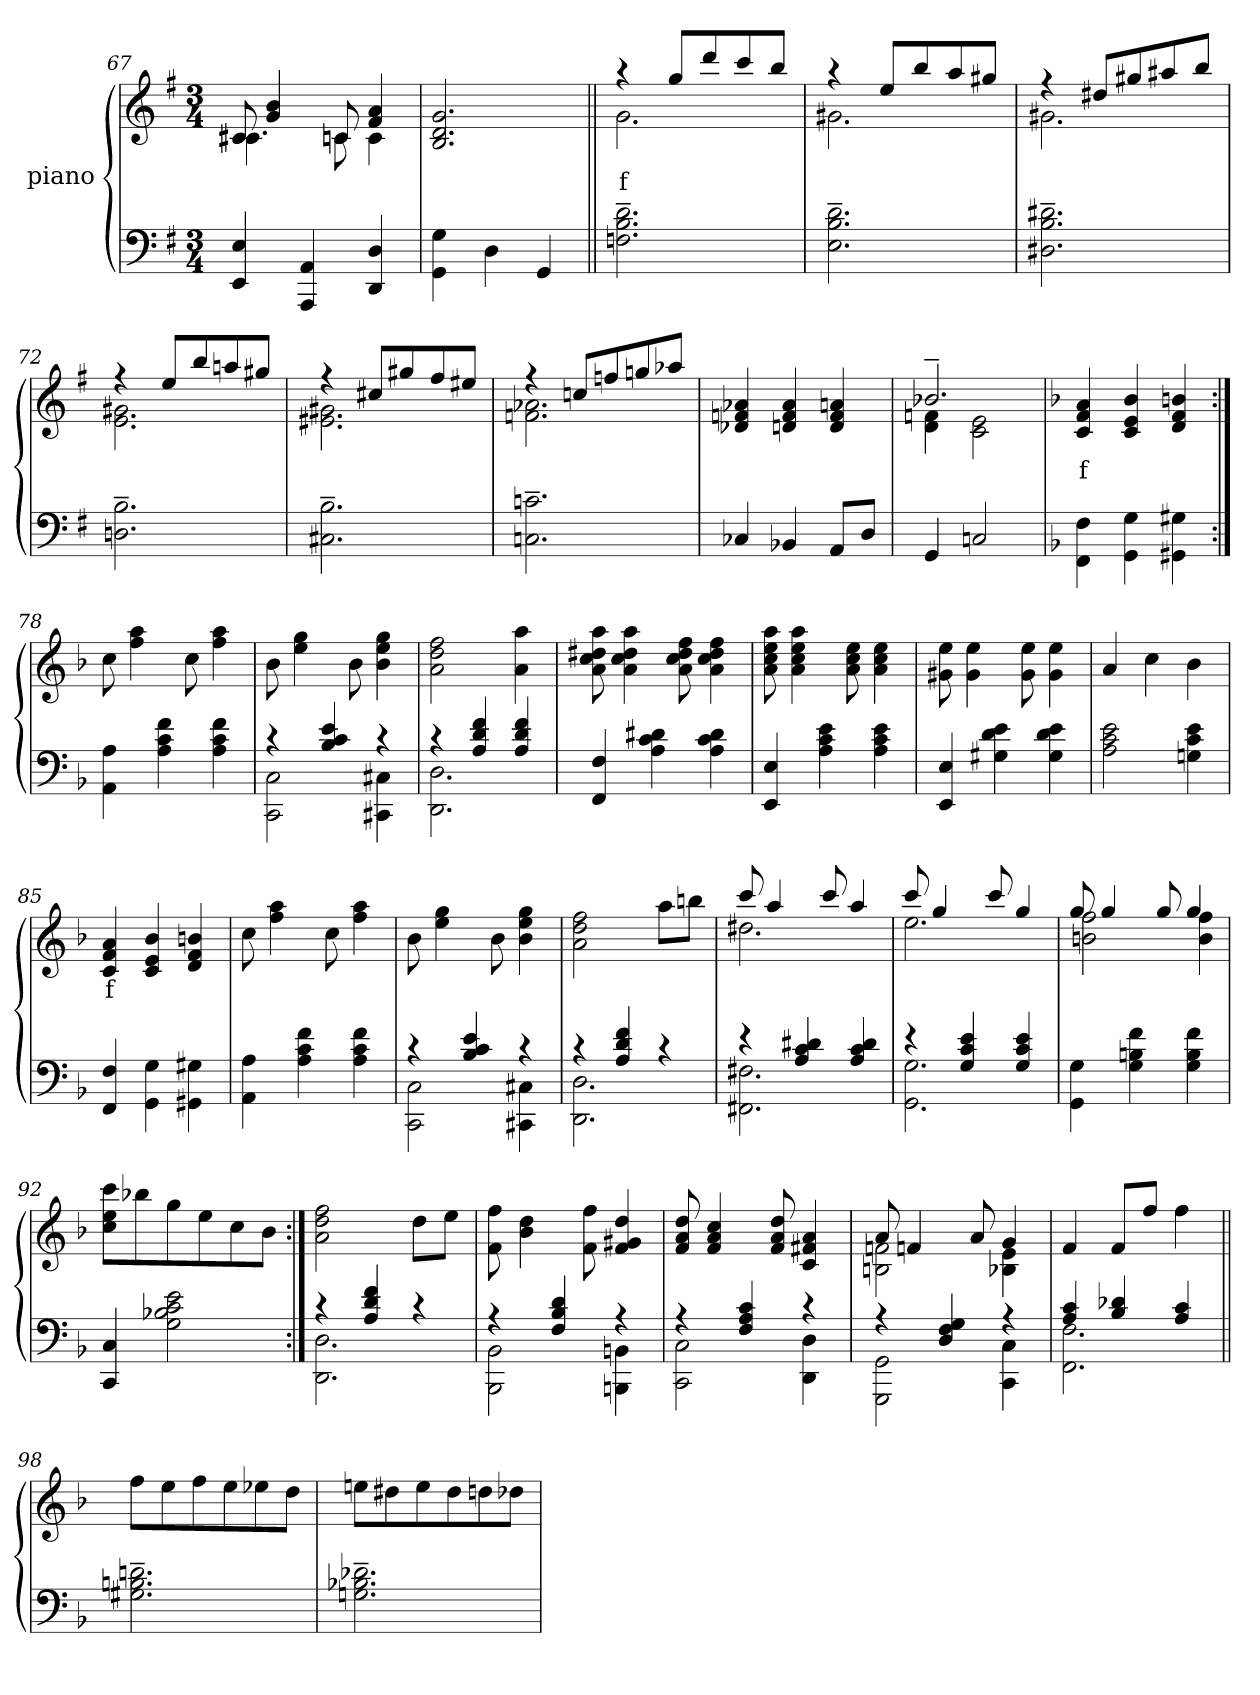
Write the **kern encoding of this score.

**kern	**kern	**text
*part2	*part1	*part1
*staff2	*staff1	*staff1
*	*I"piano	*
*clefF4	*clefG2	*
*k[f#]	*k[f#]	*
*M3/4	*M3/4	*
=67	=67	=67
*	*^	*
4E 4EE	8c#X	4.c#X	.
.	4b 4g	.	.
4AA 4AAA	.	.	.
.	8cn	8cn	.
4D 4DD	4a 4f#	4c	.
*	*v	*v	*
=68	=68	=68
4G\ 4GG\	2.g 2.d 2.B	.
4D	.	.
4GG	.	.
=69||	=69||	=69||
*	*^	*
2.d~> 2.B~> 2.Fn~>	4r	2.g	f
.	8ggL	.	.
.	8ddd	.	.
.	8ccc	.	.
.	8bbJ	.	.
=70	=70	=70	=70
2.d~> 2.B~> 2.E~>	4r	2.g#	.
.	8eeL	.	.
.	8bb	.	.
.	8aa	.	.
.	8gg#XJ	.	.
=71	=71	=71	=71
2.d#X~> 2.B~> 2.D#X~>	4r	2.g#	.
.	8dd#XL	.	.
.	8gg#X	.	.
.	8aa#X	.	.
.	8bbJ	.	.
=72	=72	=72	=72
2.B~> 2.Dn~>	4r	2.g# 2.e	.
.	8eeL	.	.
.	8bb	.	.
.	8aan	.	.
.	8gg#XJ	.	.
=73	=73	=73	=73
2.B~> 2.C#X~>	4r	2.g# 2.e#	.
.	8cc#XL	.	.
.	8gg#X	.	.
.	8ff#	.	.
.	8ee#XJ	.	.
=74	=74	=74	=74
2.cn~> 2.Cn~>	4r	2.a- 2.fn	.
.	8ccnL	.	.
.	8ffn	.	.
.	8ggn	.	.
.	8aa-XJ	.	.
*	*v	*v	*
=75	=75	=75
4C-X	4a-X 4fn 4d-X	.
4BB-X	4a- 4f 4dn	.
8AAL	4an 4f 4d	.
8DJ	.	.
=76	=76	=76
*	*^	*
4GG	2.b-X~>	4fn 4d	.
2Cn	.	2e 2c	.
*	*v	*v	*
=77	=77	=77
*k[b-]	*k[b-]	*
4F\ 4FF	4a 4f 4c	f
4G\ 4GG	4b- 4e 4c	.
4G#X\ 4GG#X	4bn 4f 4d	.
=78:|!	=78:|!	=78:|!
4A 4AA	8cc	.
.	4aa 4ff	.
4f 4c 4A	.	.
.	8cc	.
4f 4c 4A	4aa 4ff	.
=79	=79	=79
*^	*	*
4r	2C 2CC	8b-	.
.	.	4gg 4ee	.
4e 4c 4B-	.	.	.
.	.	8b-	.
4r	4C#X 4CC#X	4gg 4ee 4b-	.
=80	=80	=80	=80
4r	2.D 2.DD	2ff 2dd 2a	.
4f 4d 4A	.	.	.
4f 4d 4A	.	4aa 4a	.
*v	*v	*	*
=81	=81	=81
4F 4FF	8aa 8dd#X 8cc 8a	.
.	4aa 4dd# 4cc 4a	.
4d#X 4c 4A	.	.
.	8ff 8dd# 8cc 8a	.
4d# 4c 4A	4ff 4dd# 4cc 4a	.
=82	=82	=82
4E 4EE	8aa 8ee 8cc 8a	.
.	4aa 4ee 4cc 4a	.
4e 4c 4A	.	.
.	8ee 8cc 8a	.
4e 4c 4A	4ee 4cc 4a	.
=83	=83	=83
4E 4EE	8ee 8g#X	.
.	4ee 4g#	.
4e 4d 4G#X	.	.
.	8ee 8g#	.
4e 4d 4G#	4ee 4g#	.
=84	=84	=84
2e 2c 2A	4a	.
.	4cc	.
4e 4c 4Gn	4b-	.
=85	=85	=85
4F 4FF	4a 4f 4c	f
4G\ 4GG\	4b- 4e 4c	.
4G#X\ 4GG#X\	4bn 4f 4d	.
=86	=86	=86
4A 4AA	8cc	.
.	4aa 4ff	.
4f 4c 4A	.	.
.	8cc	.
4f 4c 4A	4aa 4ff	.
=87	=87	=87
*^	*	*
4r	2C 2CC	8b-	.
.	.	4gg 4ee	.
4e 4c 4B-	.	.	.
.	.	8b-	.
4r	4C#X 4CC#X	4gg 4ee 4b-	.
=88	=88	=88	=88
4r	2.D 2.DD	2ff 2dd 2a	.
4f 4d 4A	.	.	.
4r	.	8aaL	.
.	.	8bbnJ	.
=89	=89	=89	=89
*	*	*^	*
4r	2.F#X 2.FF#X	8ccc	2.dd#X	.
.	.	4aa	.	.
4d#X 4c 4A	.	.	.	.
.	.	8ccc	.	.
4d# 4c 4A	.	4aa	.	.
=90	=90	=90	=90	=90
4r	2.G 2.GG	8ccc	2.ee	.
.	.	4gg	.	.
4e 4c 4G	.	.	.	.
.	.	8ccc	.	.
4e 4c 4G	.	4gg	.	.
*v	*v	*	*	*
=91	=91	=91	=91
4G\ 4GG\	8gg	2ff 2bn	.
.	4gg	.	.
4f 4Bn 4G	.	.	.
.	8gg	.	.
4f 4B 4G	4gg	4ff 4b	.
*	*v	*v	*
=92	=92	=92
4C 4CC	8ccc 8ee 8ccL	.
.	8bb-X	.
2e 2c 2B-X 2G	8gg	.
.	8ee	.
.	8cc	.
.	8b-J	.
=93:|!	=93:|!	=93:|!
*^	*	*
4r	2.D 2.DD	2ff 2dd 2a	.
4f 4d 4A	.	.	.
4r	.	8ddL	.
.	.	8eeJ	.
=94	=94	=94	=94
4r	2BB- 2BBB-	8ff 8f	.
.	.	4dd 4b-	.
4d 4B- 4F	.	.	.
.	.	8ff 8f	.
4r	4BBn 4BBBn	4dd 4g#X 4f	.
=95	=95	=95	=95
4r	2C 2CC	8dd 8a 8f	.
.	.	4cc 4a 4f	.
4c 4A 4F	.	.	.
.	.	8dd 8a 8f	.
4r	4D 4DD	4a 4f#X 4c	.
=96	=96	=96	=96
*	*	*^	*
4r	2GG 2GGG	8a	2fn 2Bn	.
.	.	4fn	.	.
4G 4F 4D	.	.	.	.
.	.	8a	.	.
4r	4C 4CC	4g	4e 4B-X	.
*	*	*v	*v	*
=97	=97	=97	=97
4c 4A	2.F 2.FF	4f	.
4d-X 4B-	.	8f/L	.
.	.	8ffJ	.
4c 4A	.	4ff	.
*v	*v	*	*
=98||	=98||	=98||
2.dn~> 2.Bn~> 2.G#X~>	8ffL	.
.	8ee	.
.	8ff	.
.	8ee	.
.	8ee-X	.
.	8ddJ	.
=99	=99	=99
2.d-X~> 2.B-X~> 2.Gn~>	8eenL	.
.	8dd#X	.
.	8ee	.
.	8dd#	.
.	8ddn	.
.	8dd-XJ	.
=	=	=
*-	*-	*-
